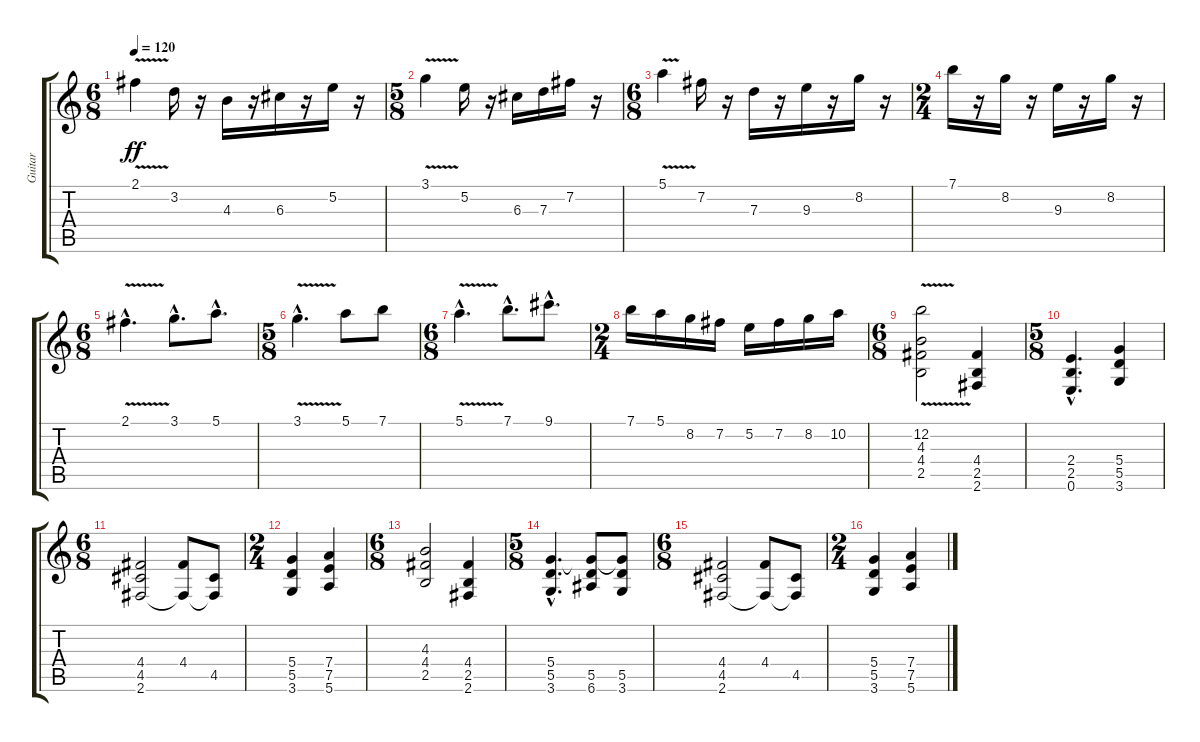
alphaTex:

\track ("Guitar" "Guitar") {instrument overdrivenguitar}
\staff {score tabs}
\tuning (E4 B3 G3 D3 A2 E2) {hide}
\ts (6 8)
\tempo 120
\clef g2
\ks c
2.1{v}.4{dy ff} 3.2.16 r.16 4.3.16 r.16 6.3.16 r.16 5.2.16 r.16 |
\ts (5 8)
3.1{v}.4 5.2.16 r.16 6.3.16 7.3.16 7.2.16 r.16 |
\ts (6 8)
5.1{v}.4 7.2.16 r.16 7.3.16 r.16 9.3.16 r.16 8.2.16 r.16 |
\ts (2 4)
7.1.16 r.16 8.2.16 r.16 9.3.16 r.16 8.2.16 r.16 |
\ts (6 8)
2.1{v hac}.4{d} 3.1{hac}.8{d} 5.1{hac}.8{d} |
\ts (5 8)
3.1{v hac}.4{d} 5.1.8 7.1.8 |
\ts (6 8)
5.1{v hac}.4{d} 7.1{hac}.8{d} 9.1{hac}.8{d} |
\ts (2 4)
7.1.16 5.1.16 8.2.16 7.2.16 5.2.16 7.2.16 8.2.16 10.2.16 |
\ts (6 8)
(12.2{v} 4.3 4.4 2.5).2 (4.4 2.5 2.6).4 |
\ts (5 8)
(2.4{hac} 2.5{hac} 0.6{hac}).4{d} (5.4 5.5 3.6).4 |
\ts (6 8)
(4.4 4.5 2.6).2 (4.4 2.6{t}).8 (4.5 2.6{t}).8 |
\ts (2 4)
(5.4 5.5 3.6).4 (7.4 7.5 5.6).4 |
\ts (6 8)
(4.3 4.4 2.5).2 (4.4 2.5 2.6).4 |
\ts (5 8)
(5.4{hac} 5.5{hac} 3.6{hac}).4{d} (5.4{t} 5.5 6.6).8 (5.4{t} 5.5 3.6).8 |
\ts (6 8)
(4.4 4.5 2.6).2 (4.4 2.6{t}).8 (4.5 2.6{t}).8 |
\ts (2 4)
(5.4 5.5 3.6).4 (7.4 7.5 5.6).4
